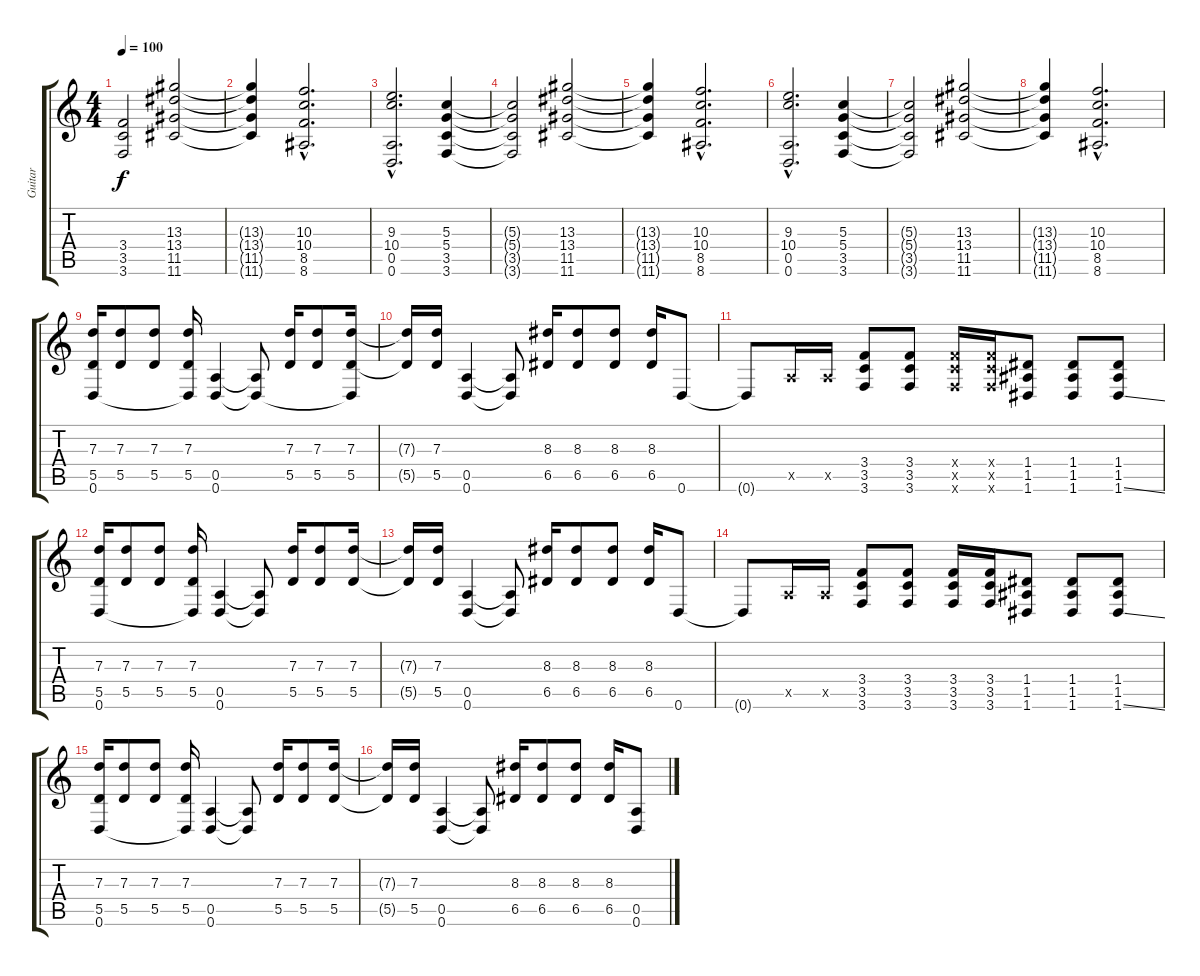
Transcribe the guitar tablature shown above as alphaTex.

\track ("Guitar" "Guitar") {instrument distortionguitar}
\staff {score tabs}
\tuning (E4 B3 G3 D3 A2 D2) {hide}
\ts (4 4)
\tempo 100
\clef g2
\ks c
(3.4{t} 3.5{t} 3.6{t}).2{dy f} (13.3 13.4 11.5 11.6).2 |
(13.3{t} 13.4{t} 11.5{t} 11.6{t}).4 (10.3{hac} 10.4{hac} 8.5{hac} 8.6{hac}).2{d} |
(9.3{hac} 10.4{hac} 0.5{hac} 0.6{hac}).2{d} (5.3 5.4 3.5 3.6).4 |
(5.3{t} 5.4{t} 3.5{t} 3.6{t}).2 (13.3 13.4 11.5 11.6).2 |
(13.3{t} 13.4{t} 11.5{t} 11.6{t}).4 (10.3{hac} 10.4{hac} 8.5{hac} 8.6{hac}).2{d} |
(9.3{hac} 10.4{hac} 0.5{hac} 0.6{hac}).2{d} (5.3 5.4 3.5 3.6).4 |
(5.3{t} 5.4{t} 3.5{t} 3.6{t}).2 (13.3 13.4 11.5 11.6).2 |
(13.3{t} 13.4{t} 11.5{t} 11.6{t}).4 (10.3{hac} 10.4{hac} 8.5{hac} 8.6{hac}).2{d} |
(7.3 5.5 0.6).16 (7.3 5.5).8 (7.3 5.5).8 (7.3 5.5 0.6{t}).16 (0.5 0.6).4 (0.5{t} 0.6{t}).8 (7.3 5.5).16 (7.3 5.5).8 (7.3 5.5 0.6{t}).16 |
(7.3{t} 5.5{t}).16 (7.3 5.5).16 (0.5 0.6).4 (0.5{t} 0.6{t}).8 (8.3 6.5).16 (8.3 6.5).8 (8.3 6.5).8 (8.3 6.5).16 0.6.8 |
0.6{t}.8 0.5{x}.16 0.5{x}.16 (3.4 3.5 3.6).8 (3.4 3.5 3.6).8 (3.4{x} 3.5{x} 3.6{x}).16 (3.4{x} 3.5{x} 3.6{x}).16 (1.4 1.5 1.6).8 (1.4 1.5 1.6).8 (1.4 1.5 1.6{ss}).8 |
(7.3 5.5 0.6).16 (7.3 5.5).8 (7.3 5.5).8 (7.3 5.5 0.6{t}).16 (0.5 0.6).4 (0.5{t} 0.6{t}).8 (7.3 5.5).16 (7.3 5.5).8 (7.3 5.5).16 |
(7.3{t} 5.5{t}).16 (7.3 5.5).16 (0.5 0.6).4 (0.5{t} 0.6{t}).8 (8.3 6.5).16 (8.3 6.5).8 (8.3 6.5).8 (8.3 6.5).16 0.6.8 |
0.6{t}.8 0.5{x}.16 0.5{x}.16 (3.4 3.5 3.6).8 (3.4 3.5 3.6).8 (3.4 3.5 3.6).16 (3.4 3.5 3.6).16 (1.4 1.5 1.6).8 (1.4 1.5 1.6).8 (1.4 1.5 1.6{ss}).8 |
(7.3 5.5 0.6).16 (7.3 5.5).8 (7.3 5.5).8 (7.3 5.5 0.6{t}).16 (0.5 0.6).4 (0.5{t} 0.6{t}).8 (7.3 5.5).16 (7.3 5.5).8 (7.3 5.5).16 |
(7.3{t} 5.5{t}).16 (7.3 5.5).16 (0.5 0.6).4 (0.5{t} 0.6{t}).8 (8.3 6.5).16 (8.3 6.5).8 (8.3 6.5).8 (8.3 6.5).16 (0.5 0.6).8
